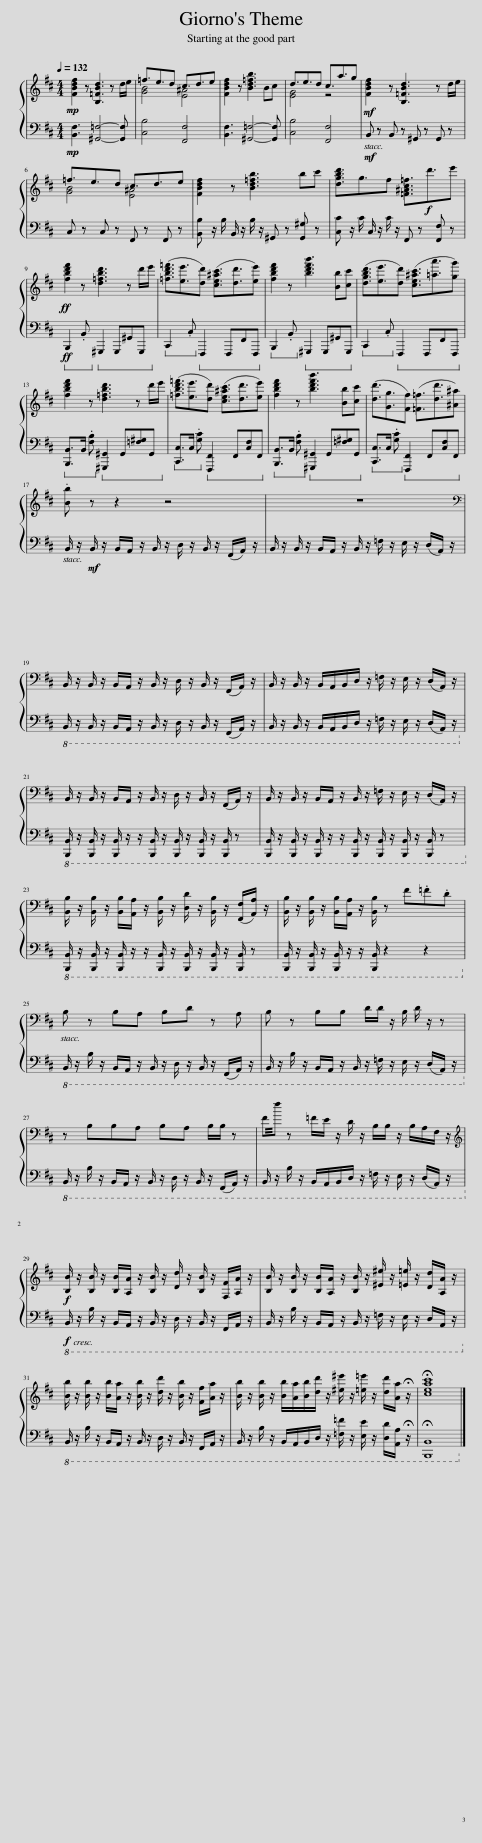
X:1
%%score { ( 1 3 ) | 2 }
L:1/8
Q:1/4=132
M:4/4
I:linebreak $
K:D
V:1 treble
V:3 treble
V:2 bass
V:1
!mp! [FBdf]2 z [B,=FBd]3 z d/e/ | =f3/2e3/2d c3/2d3/2e | [FBdf]2 z [Bd=fb]3 Bc | d3/2e3/2d c3/2a3/2g |!mf! [FBdf]2 z [B,=FBd]3 z d/e/ |$ %5
 =f3/2e3/2d c3/2d3/2e | [FBdf]2 z [Bd=fb]3 bc' | [dgbd']3/2g3/2f [=F^Ac=f]3/2!f!d'3/2e' |$!ff! [fbd'f']2 z [d=fbd']3 z d'/e'/ | ([=fbd'=f']3/2[ee']3/2[dd']) ([ce^ac']3/2[dd']3/2[ee']) | %10
 [fbd'f']2 z [bd'f'b']3 [Bb][cc'] | ([dgbd']3/2[ee']3/2[dd']) ([ce^ac']3/2[=aa']3/2[gg']) |$ [fbd'f']2 z [d=fbd']3 z d'/e'/ | ([=fbd'=f']3/2[ee']3/2[dd']) ([ce^ac']3/2[dd']3/2[ee']) | [fbd'f']2 z [bd'f'b']3 [Bb][cc'] | %15
 ([dd']3/2[Gg]3/2[Ff]) ([=F=f]3/2[dd']3/2[^A^a]) |$ .[Bb] z z2 z4 | z8 |$[K:bass] B,,/ z/ B,,/ z/ B,,/A,,/ z/ B,,/ z/ D,/ z/ B,,/ z/ (F,,/A,,/) z/ | B,,/ z/ B,,/ z/ B,,/A,,/B,,/D,/ z/ =F,/ z/ E,/ z/ (D,/A,,/) z/ |$ %20
 B,,/ z/ B,,/ z/ B,,/A,,/ z/ B,,/ z/ D,/ z/ B,,/ z/ (F,,/A,,/) z/ | B,,/ z/ B,,/ z/ B,,/A,,/ z/ B,,/ z/ =F,/ z/ E,/ z/ (D,/A,,/) z/ |$ [B,,B,]/ z/ [B,,B,]/ z/ [B,,B,]/[A,,A,]/ z/ [B,,B,]/ z/ [D,D]/ z/ [B,,B,]/ z/ ([F,,F,]/[A,,A,]/) z/ | [B,,B,]/ z/ [B,,B,]/ z/ [B,,B,]/[A,,A,]/ z/ [B,,B,]/ z F.=F.D |$ B, z B,A, B,D z A, | %25
 B, z B,B, D/D/ z/ B,/ D/ z/ z |$ z B,B,A, B,A, B,/B,/ z | !//-!F/f/ z =F/E/ z/ D/ z/ B,/B,/ z/ B,/A,/F,/ z/ |$[K:treble]!f! [B,B]/ z/ [B,B]/ z/ [B,B]/[A,A]/ z/ [B,B]/ z/ [Dd]/ z/ [B,B]/ z/ [F,F]/[A,A]/ z/ | [B,B]/ z/ [B,B]/ z/ [B,B]/[A,A]/ z/ [B,B]/ z/ [^E^e]/ z/ [=E=e]/ z/ [Dd]/[A,A]/ z/ |$ %30
 [Bb]/ z/ [Bb]/ z/ [Bb]/[Aa]/ z/ [Bb]/ z/ [dd']/ z/ [Bb]/ z/ [Ff]/[Aa]/ z/ | [Bb]/ z/ [Bb]/ z/ [Bb]/[Aa]/[Bb]/[dd']/ z/ [^e^e']/ z/ [=e=e']/ z/ [dd']/[Aa]/ !fermata!z/ | !fermata![ceac']8 |] %33
V:2
!mp! [B,,F,]3 [^G,,=F,]4- [G,,F,] | [C,B,]4 [F,,F,]4 | [B,,F,]3 [^G,,=F,]4- [G,,F,] | [C,B,]4 [F,,F,]4 |!mf! B,, z B,, z ^G,, z G,, z |$ %5
 C, z C, z F,, z F,, z | [B,,B,] z/ B,/ B,,/ z/ B,/ z/ ^G,, z [G,,^G,] z | [C,C] z/ C/ C,/ z/ C/ z/ F,, z [F,,F,] z |$!ff!!ped! B,,,2 .B,,!ped! ^G,,,2 G,,,^G,,G,,,!ped-up! |!ped! C,,2 .C,!ped! F,,,2 F,,,F,,F,,,!ped-up! | %10
!ped! B,,,2 .B,,!ped! ^G,,,2 G,,,^G,,G,,,!ped-up! |!ped! C,,2 .C,!ped! F,,,2 F,,,F,,F,,,!ped-up! |$!ped! [B,,,B,,]>B,, .[F,B,]!ped! [^G,,,^G,,]2 G,,[=F,^G,]G,,!ped-up! |!ped! [C,,C,]>C, .[G,C]!ped! [F,,,F,,]2 F,,[C,F,]F,,!ped-up! |!ped! [B,,,B,,]>B,, .[F,B,]!ped! [^G,,,^G,,]2 G,,[=F,^G,]G,,!ped-up! | %15
!ped! [C,,C,]>C, .[G,C]!ped! [F,,,F,,]2 F,,[C,F,]F,,!ped-up! |$ B,,/ z/!mf! B,,/ z/ B,,/A,,/ z/ B,,/ z/ D,/ z/ B,,/ z/ (F,,/A,,/) z/ | B,,/ z/ B,,/ z/ B,,/A,,/ z/ B,,/ z/ =F,/ z/ E,/ z/ (D,/A,,/) z/ |$!8vb(! B,,,/ z/ B,,,/ z/ B,,,/A,,,/ z/ B,,,/ z/ D,,/ z/ B,,,/ z/ (F,,,/A,,,/) z/!8vb)! | B,,/ z/ B,,/ z/ B,,/A,,/B,,/D,/ z/ =F,/ z/ E,/ z/ (D,/A,,/) z/ |$ %20
!8vb(! [B,,,,B,,,]/ z/ [B,,,,B,,,]/ z/ [B,,,,B,,,]/ z/ z/ [B,,,,B,,,]/ z/ [B,,,,B,,,]/ z/ [B,,,,B,,,]/ z/ [B,,,,B,,,]/ z!8vb)! | [B,,,B,,]/ z/ [B,,,B,,]/ z/ [B,,,B,,]/ z/ z/ [B,,,B,,]/ z/ [B,,,B,,]/ z/ [B,,,B,,]/ z/ [B,,,B,,]/ z |$!8vb(! [B,,,,B,,,]/ z/ [B,,,,B,,,]/ z/ [B,,,,B,,,]/ z/ z/ [B,,,,B,,,]/ z/ [B,,,,B,,,]/ z/ [B,,,,B,,,]/ z/ [B,,,,B,,,]/ z!8vb)! | [B,,,B,,]/ z/ [B,,,B,,]/ z/ [B,,,B,,]/ z/ z/ [B,,,B,,]/ z2 z2 |$!8vb(! B,,,/ z/ B,,/ z/ B,,,/A,,,/ z/ B,,,/ z/ D,,/ z/ B,,,/ z/ (F,,,/A,,,/) z/!8vb)! | %25
 B,,/ z/ B,/ z/ B,,/A,,/ z/ B,,/ z/ =F,/ z/ E,/ z/ (D,/A,,/) z/ |$!8vb(! B,,,/ z/ B,,/ z/ B,,,/A,,,/ z/ B,,,/ z/ D,,/ z/ B,,,/ z/ (F,,,/A,,,/) z/!8vb)! | B,,/ z/ B,/ z/ B,,/A,,/B,,/D,/ z/ =F,/ z/ E,/ z/ (D,/A,,/) z/ |$!f!!8vb(! B,,,/ z/ B,,/ z/ B,,,/A,,,/ z/ B,,,/ z/ D,,/ z/ B,,,/ z/ F,,,/A,,,/ z/!8vb)! | B,,/ z/ B,/ z/ B,,/A,,/ z/ B,,/ z/ =F,/ z/ E,/ z/ D,/A,,/ z/ |$ %30
!8vb(! B,,,/ z/ B,,/ z/ B,,,/A,,,/ z/ B,,,/ z/ D,,/ z/ B,,,/ z/ F,,,/A,,,/ z/!8vb)! | B,,/ z/ B,/ z/ B,,/A,,/B,,/D,/ z/ [=F,=F]/ z/ [E,E]/ z/ [D,D]/[A,,A,]/ !fermata!z/ | !fermata![B,,,B,,]8 |] %33
V:3
 x8 | [GB]4 [E^A]4 | x8 | [EG]4 z4 | x8 |$ %5
 [GB]4 [E^A]4 | x8 | x8 |$ x8 | x8 | %10
 x8 | x8 |$ x8 | x8 | x8 | %15
 x8 |$ x8 | x8 |$[K:bass] x8 | x8 |$ %20
 x8 | x8 |$ x8 | x8 |$ x8 | %25
 x8 |$ x8 | x8 |$[K:treble] x8 | x8 |$ %30
 x8 | x8 | x8 |] %33
